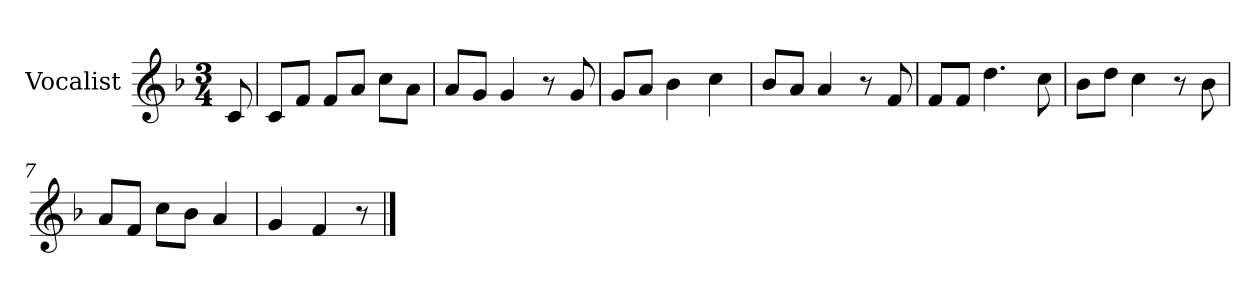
**kern
*part1
*staff1
*I"Vocalist
*k[b-]
*F:
*M3/4
=
8c
=1
8cL
8fJ
8fL
8aJ
8ccL
8aJ
=2
8aL
8gJ
4g
8r
8g
=3
8gL
8aJ
4b-
4cc
=4
8b-L
8aJ
4a
8r
8f
=5
8fL
8fJ
4.dd
8cc
=6
8b-L
8ddJ
4cc
8r
8b-
=7
8aL
8fJ
8ccL
8b-J
4a
=8
4g
4f
8r
==
*-
